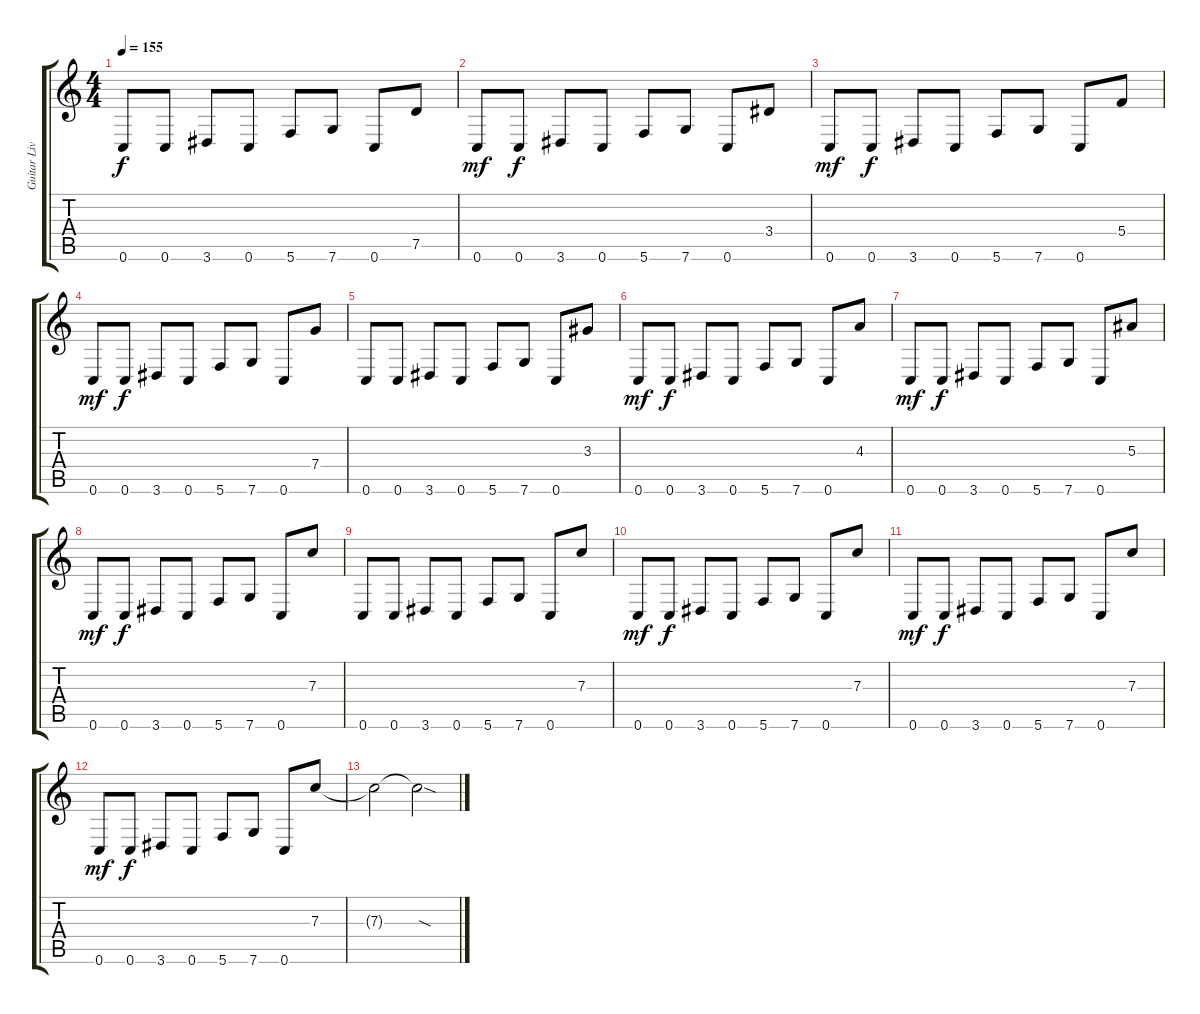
\track ("Guitar Live (-1 step version)" "Guitar Liv") {mute instrument acousticguitarsteel}
\staff {score tabs}
\tuning (D4 A3 F3 C3 G2 C2) {hide}
\ts (4 4)
\tempo 155
\clef g2
\ks c
0.6.8{dy f} 0.6.8 3.6.8 0.6.8 5.6.8 7.6.8 0.6.8 7.5.8 |
0.6.8{dy mf} 0.6.8{dy f} 3.6.8 0.6.8 5.6.8 7.6.8 0.6.8 3.4.8 |
0.6.8{dy mf} 0.6.8{dy f} 3.6.8 0.6.8 5.6.8 7.6.8 0.6.8 5.4.8 |
0.6.8{dy mf} 0.6.8{dy f} 3.6.8 0.6.8 5.6.8 7.6.8 0.6.8 7.4.8 |
0.6.8 0.6.8 3.6.8 0.6.8 5.6.8 7.6.8 0.6.8 3.3.8 |
0.6.8{dy mf} 0.6.8{dy f} 3.6.8 0.6.8 5.6.8 7.6.8 0.6.8 4.3.8 |
0.6.8{dy mf} 0.6.8{dy f} 3.6.8 0.6.8 5.6.8 7.6.8 0.6.8 5.3.8 |
0.6.8{dy mf} 0.6.8{dy f} 3.6.8 0.6.8 5.6.8 7.6.8 0.6.8 7.3.8 |
0.6.8 0.6.8 3.6.8 0.6.8 5.6.8 7.6.8 0.6.8 7.3.8 |
0.6.8{dy mf} 0.6.8{dy f} 3.6.8 0.6.8 5.6.8 7.6.8 0.6.8 7.3.8 |
0.6.8{dy mf} 0.6.8{dy f} 3.6.8 0.6.8 5.6.8 7.6.8 0.6.8 7.3.8 |
0.6.8{dy mf} 0.6.8{dy f} 3.6.8 0.6.8 5.6.8 7.6.8 0.6.8 7.3.8 |
7.3{t}.2 7.3{sod t}.2
